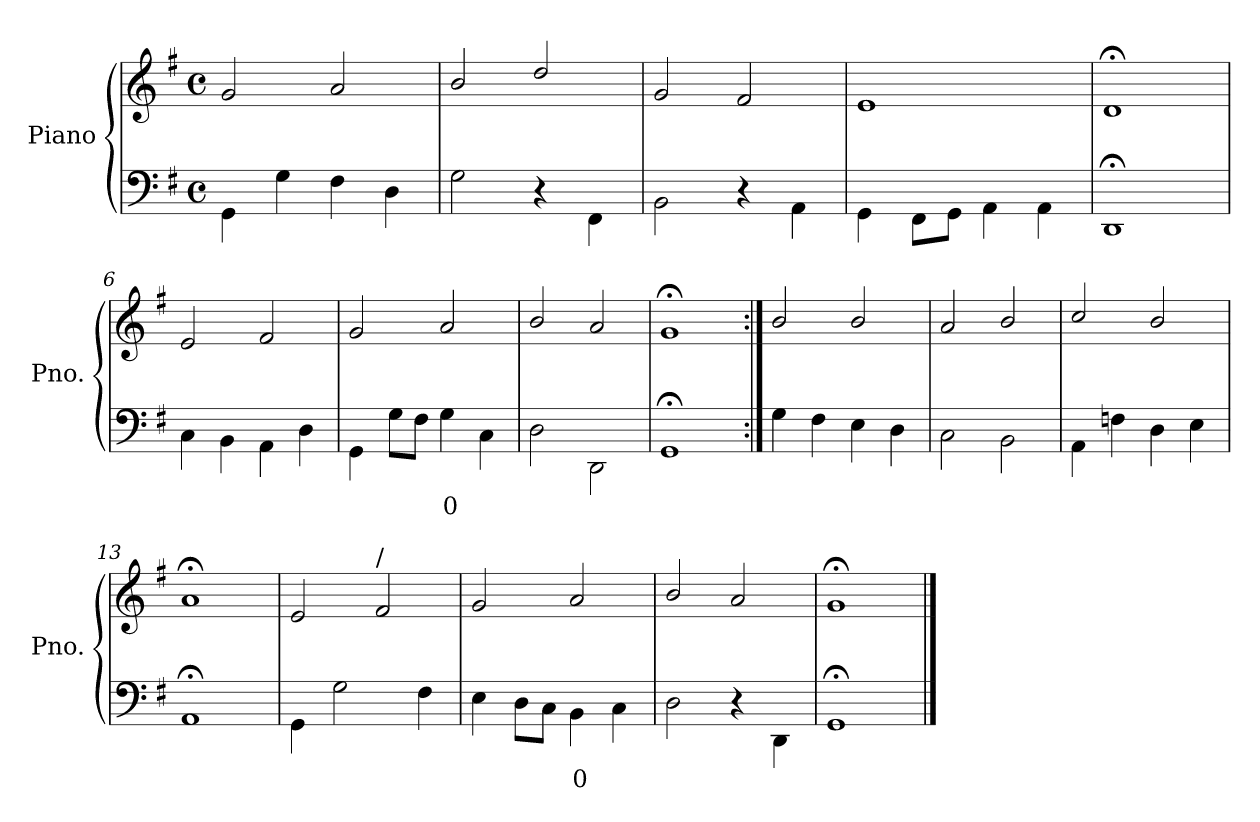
**kern	**text	**kern
*part1	*part1	*part1
*staff2	*staff2	*staff1
*I"Piano	*	*
*I'Pno.	*	*
*clefF4	*	*clefG2
*k[f#]	*	*k[f#]
*G:	*	*G:
*M4/4	*	*M4/4
*met(c)	*	*met(c)
=1	=1	=1
4GG\	.	2g/
4G\	.	.
4F#\	.	2a/
4D\	.	.
=2	=2	=2
2G\	.	2b/
!	!LO:LY:b	!
4r	0	2dd/
4FF#\	.	.
=3	=3	=3
2BB\	.	2g/
!	!LO:LY:b	!
4r	0	2f#/
4AA\	.	.
=4	=4	=4
4GG\	.	1e
8FF#\L	.	.
8GG\J	.	.
4AA\	.	.
4AA\	.	.
=5	=5	=5
1DD;	.	1d;<
=6	=6	=6
4C\	.	2e/
4BB\	.	.
4AA\	.	2f#/
4D\	.	.
=7	=7	=7
4GG\	.	2g/
8G\L	.	.
8F#\J	.	.
!	!LO:LY:b	!
4G\	0	2a/
4C\	.	.
=8	=8	=8
2D\	.	2b/
2DD\	.	2a/
=9	=9	=9
1GG;	.	1g;<
!!LO:LB:g=z
=10:|!	=10:|!	=10:|!
4G\	.	2b/
4F#\	.	.
4E\	.	2b/
4D\	.	.
=11	=11	=11
2C\	.	2a/
2BB\	.	2b/
=12	=12	=12
4AA\	.	2cc/
4Fn\	.	.
4D\	.	2b/
4E\	.	.
=13	=13	=13
1AA;	.	1a;<
=14	=14	=14
4GG\	.	2e/
2G\	.	.
!	!	!LO:TX:a:t=/
.	.	2f#/
4F#\	.	.
=15	=15	=15
4E\	.	2g/
8D\L	.	.
8C\J	.	.
!	!LO:LY:b	!
4BB\	0	2a/
4C\	.	.
=16	=16	=16
2D\	.	2b/
4r	.	2a/
4DD\	.	.
=17	=17	=17
1GG;	.	1g;<
==	==	==
*-	*-	*-
